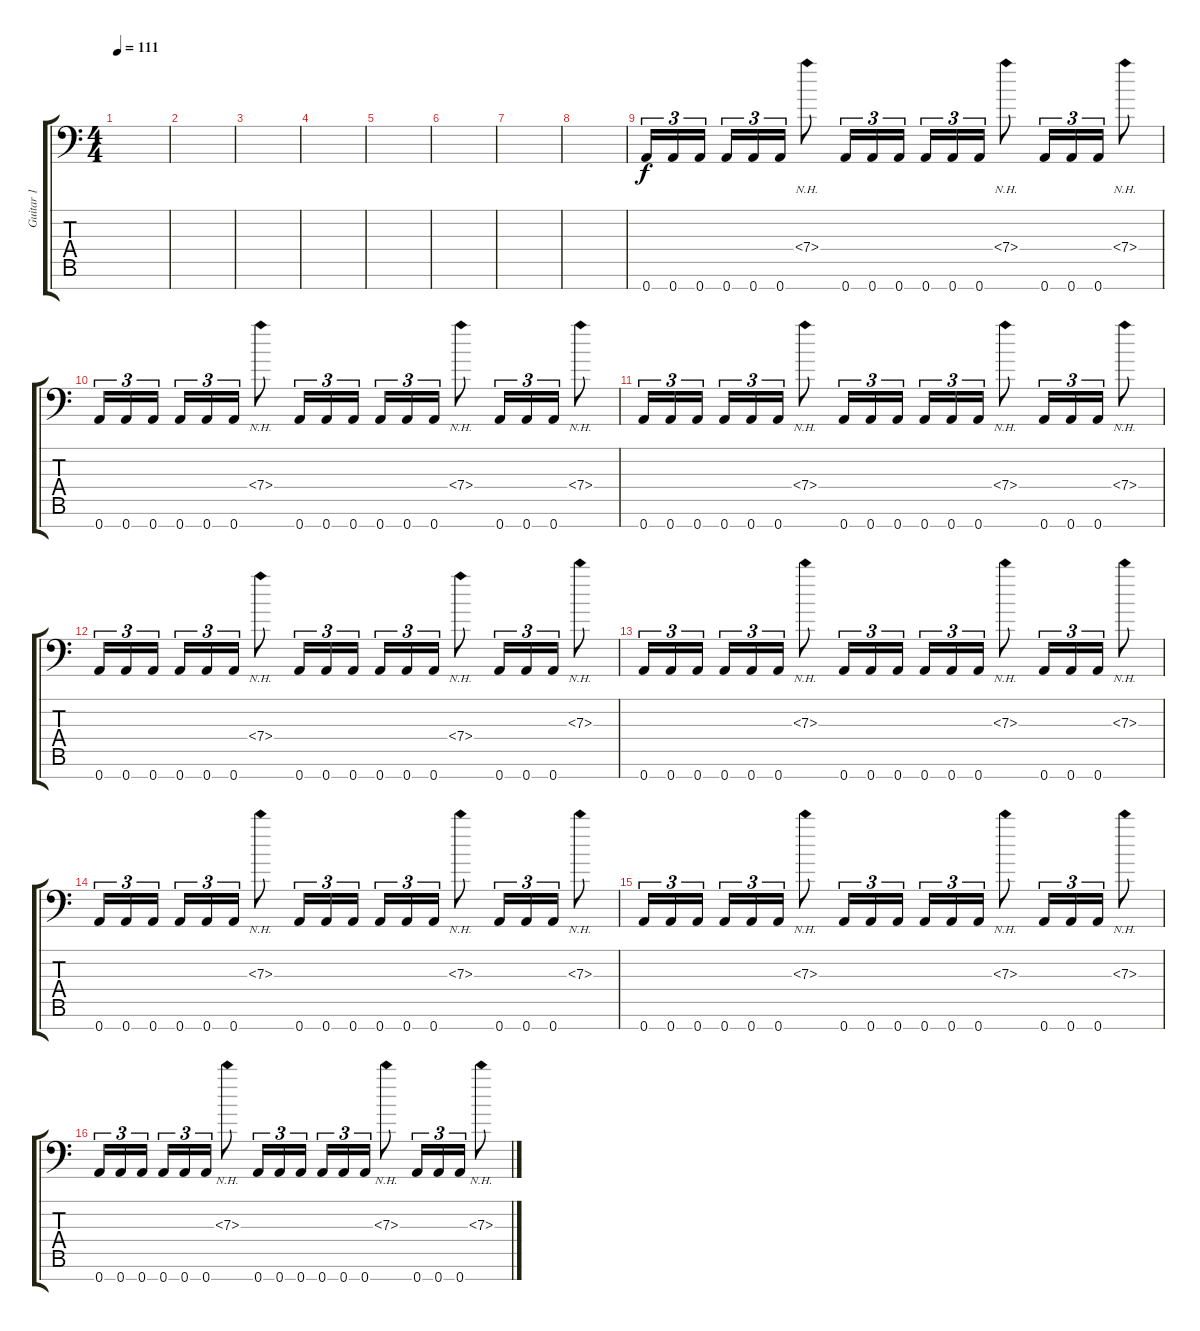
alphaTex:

\track ("Guitar 1" "Guitar 1") {mute instrument distortionguitar}
\staff {score tabs}
\tuning (E4 B3 G3 D3 A2 E2 A1) {hide}
\ts (4 4)
\tempo 111
\clef f4
\ks c
|
|
|
|
|
|
|
|
0.7.16{tu (3 2)} 0.7.16{tu (3 2)} 0.7.16{tu (3 2) beam splitsecondary} 0.7.16{tu (3 2)} 0.7.16{tu (3 2)} 0.7.16{tu (3 2)} 7.4{nh}.8 0.7.16{tu (3 2)} 0.7.16{tu (3 2)} 0.7.16{tu (3 2)} 0.7.16{tu (3 2)} 0.7.16{tu (3 2)} 0.7.16{tu (3 2)} 7.4{nh}.8 0.7.16{tu (3 2)} 0.7.16{tu (3 2)} 0.7.16{tu (3 2)} 7.4{nh}.8 |
0.7.16{tu (3 2)} 0.7.16{tu (3 2)} 0.7.16{tu (3 2) beam splitsecondary} 0.7.16{tu (3 2)} 0.7.16{tu (3 2)} 0.7.16{tu (3 2)} 7.4{nh}.8 0.7.16{tu (3 2)} 0.7.16{tu (3 2)} 0.7.16{tu (3 2)} 0.7.16{tu (3 2)} 0.7.16{tu (3 2)} 0.7.16{tu (3 2)} 7.4{nh}.8 0.7.16{tu (3 2)} 0.7.16{tu (3 2)} 0.7.16{tu (3 2)} 7.4{nh}.8 |
0.7.16{tu (3 2)} 0.7.16{tu (3 2)} 0.7.16{tu (3 2) beam splitsecondary} 0.7.16{tu (3 2)} 0.7.16{tu (3 2)} 0.7.16{tu (3 2)} 7.4{nh}.8 0.7.16{tu (3 2)} 0.7.16{tu (3 2)} 0.7.16{tu (3 2)} 0.7.16{tu (3 2)} 0.7.16{tu (3 2)} 0.7.16{tu (3 2)} 7.4{nh}.8 0.7.16{tu (3 2)} 0.7.16{tu (3 2)} 0.7.16{tu (3 2)} 7.4{nh}.8 |
0.7.16{tu (3 2)} 0.7.16{tu (3 2)} 0.7.16{tu (3 2) beam splitsecondary} 0.7.16{tu (3 2)} 0.7.16{tu (3 2)} 0.7.16{tu (3 2)} 7.4{nh}.8 0.7.16{tu (3 2)} 0.7.16{tu (3 2)} 0.7.16{tu (3 2)} 0.7.16{tu (3 2)} 0.7.16{tu (3 2)} 0.7.16{tu (3 2)} 7.4{nh}.8 0.7.16{tu (3 2)} 0.7.16{tu (3 2)} 0.7.16{tu (3 2)} 7.3{nh}.8 |
0.7.16{tu (3 2)} 0.7.16{tu (3 2)} 0.7.16{tu (3 2) beam splitsecondary} 0.7.16{tu (3 2)} 0.7.16{tu (3 2)} 0.7.16{tu (3 2)} 7.3{nh}.8 0.7.16{tu (3 2)} 0.7.16{tu (3 2)} 0.7.16{tu (3 2)} 0.7.16{tu (3 2)} 0.7.16{tu (3 2)} 0.7.16{tu (3 2)} 7.3{nh}.8 0.7.16{tu (3 2)} 0.7.16{tu (3 2)} 0.7.16{tu (3 2)} 7.3{nh}.8 |
0.7.16{tu (3 2)} 0.7.16{tu (3 2)} 0.7.16{tu (3 2) beam splitsecondary} 0.7.16{tu (3 2)} 0.7.16{tu (3 2)} 0.7.16{tu (3 2)} 7.3{nh}.8 0.7.16{tu (3 2)} 0.7.16{tu (3 2)} 0.7.16{tu (3 2)} 0.7.16{tu (3 2)} 0.7.16{tu (3 2)} 0.7.16{tu (3 2)} 7.3{nh}.8 0.7.16{tu (3 2)} 0.7.16{tu (3 2)} 0.7.16{tu (3 2)} 7.3{nh}.8 |
0.7.16{tu (3 2)} 0.7.16{tu (3 2)} 0.7.16{tu (3 2) beam splitsecondary} 0.7.16{tu (3 2)} 0.7.16{tu (3 2)} 0.7.16{tu (3 2)} 7.3{nh}.8 0.7.16{tu (3 2)} 0.7.16{tu (3 2)} 0.7.16{tu (3 2)} 0.7.16{tu (3 2)} 0.7.16{tu (3 2)} 0.7.16{tu (3 2)} 7.3{nh}.8 0.7.16{tu (3 2)} 0.7.16{tu (3 2)} 0.7.16{tu (3 2)} 7.3{nh}.8 |
0.7.16{tu (3 2)} 0.7.16{tu (3 2)} 0.7.16{tu (3 2) beam splitsecondary} 0.7.16{tu (3 2)} 0.7.16{tu (3 2)} 0.7.16{tu (3 2)} 7.3{nh}.8 0.7.16{tu (3 2)} 0.7.16{tu (3 2)} 0.7.16{tu (3 2)} 0.7.16{tu (3 2)} 0.7.16{tu (3 2)} 0.7.16{tu (3 2)} 7.3{nh}.8 0.7.16{tu (3 2)} 0.7.16{tu (3 2)} 0.7.16{tu (3 2)} 7.3{nh}.8
